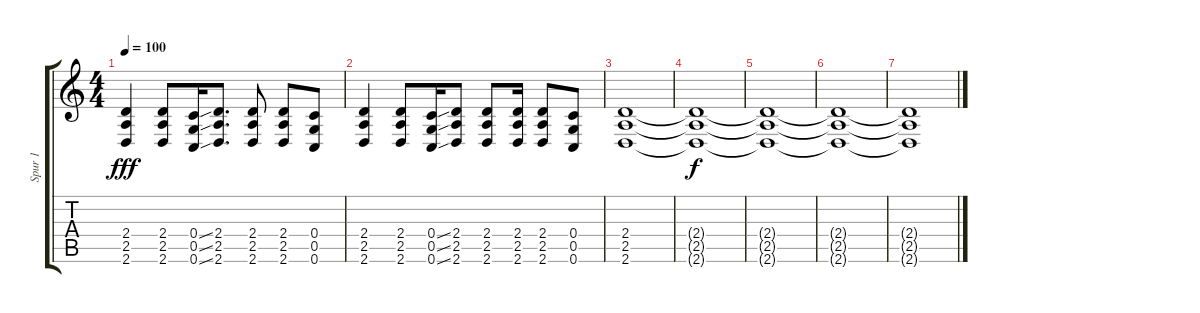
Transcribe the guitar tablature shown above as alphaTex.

\track ("Spur 1" "Spur 1") {instrument distortionguitar}
\staff {score tabs}
\tuning (D4 A3 F3 C3 G2 C2) {hide}
\ts (4 4)
\tempo 100
\clef g2
\ks c
(2.4 2.5 2.6).4{dy fff} (2.4 2.5 2.6).8 (0.4{ss} 0.5{ss} 0.6{ss}).16 (2.4 2.5 2.6).8{d} (2.4 2.5 2.6).8 (2.4 2.5 2.6).8 (0.4 0.5 0.6).8 |
(2.4 2.5 2.6).4 (2.4 2.5 2.6).8 (0.4{ss} 0.5{ss} 0.6{ss}).16 (2.4 2.5 2.6).8 (2.4 2.5 2.6).8 (2.4 2.5 2.6).16 (2.4 2.5 2.6).8 (0.4 0.5 0.6).8 |
(2.4 2.5 2.6).1{volume 0} |
(2.4{t} 2.5{t} 2.6{t}).1{dy f} |
(2.4{t} 2.5{t} 2.6{t}).1 |
(2.4{t} 2.5{t} 2.6{t}).1 |
(2.4{t} 2.5{t} 2.6{t}).1
